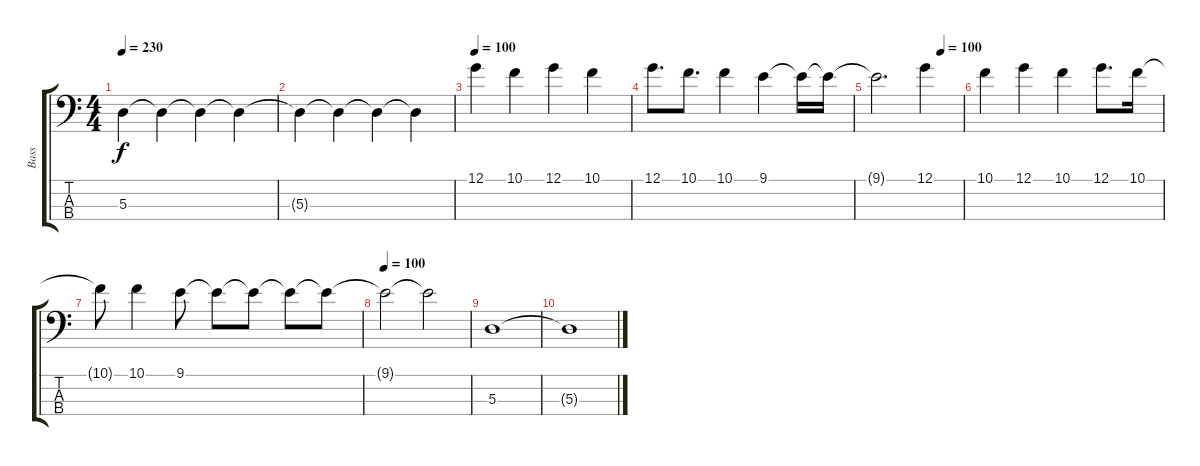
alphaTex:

\track ("Bass" "Bass") {instrument electricbassfinger}
\staff {score tabs}
\tuning (G2 D2 A1 E1) {hide}
\ts (4 4)
\tempo 230
\clef f4
\ks c
5.3{t}.4{dy f} 5.3{t}.4 5.3{t}.4 5.3{t}.4 |
5.3{t}.4 5.3{t}.4 5.3{t}.4 5.3{t}.4 |
\tempo 100
12.1.4 10.1.4 12.1.4 10.1.4 |
12.1.8{d} 10.1.8{d} 10.1.4 9.1.4 9.1{t}.16 9.1{t}.16 |
\tempo (100 0.75)
9.1{t}.2{d} 12.1.4 |
10.1.4 12.1.4 10.1.4 12.1.8{d} 10.1.16 |
10.1{t}.8 10.1.4 9.1.8 9.1{t}.8 9.1{t}.8 9.1{t}.8 9.1{t}.8 |
\tempo 100
9.1{t}.2 9.1{t}.2 |
5.3.1 |
5.3{t}.1
